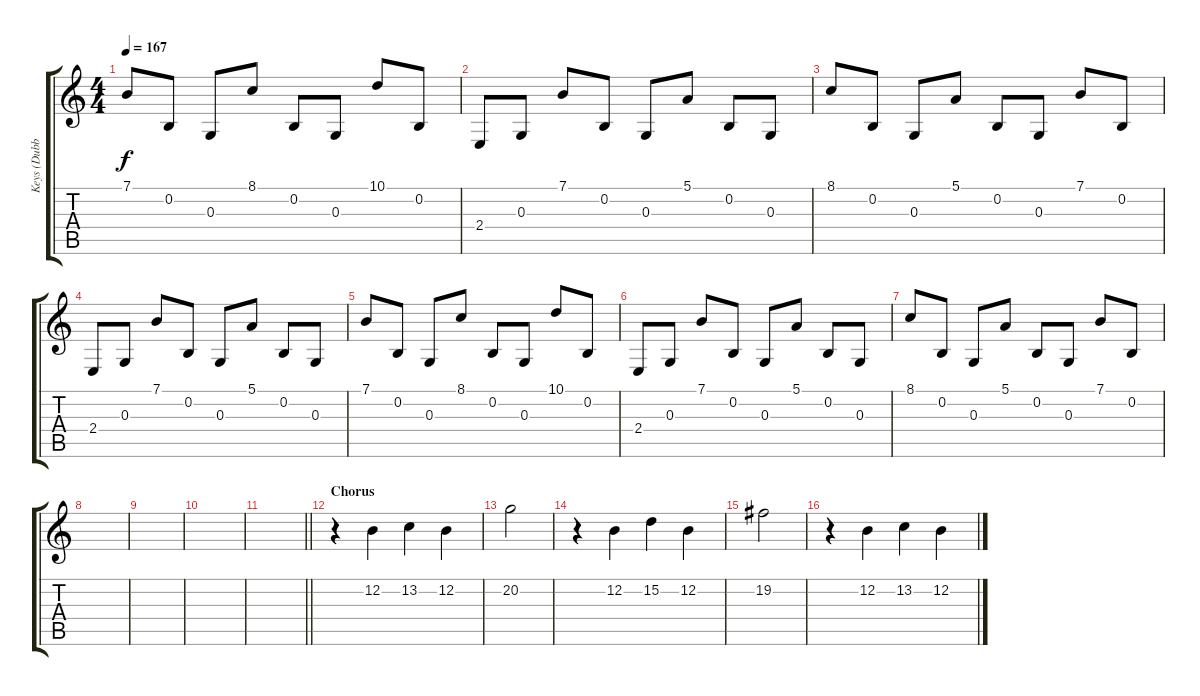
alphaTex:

\track ("Keys (Dubbed)" "Keys (Dubb") {instrument lead8bassandlead}
\staff {score tabs}
\tuning (E4 B3 G3 D3 A2 E2) {hide}
\ts (4 4)
\tempo 167
\clef g2
\ks c
7.1.8{dy f} 0.2.8 0.3.8 8.1.8 0.2.8 0.3.8 10.1.8 0.2.8 |
2.4.8 0.3.8 7.1.8 0.2.8 0.3.8 5.1.8 0.2.8 0.3.8 |
8.1.8 0.2.8 0.3.8 5.1.8 0.2.8 0.3.8 7.1.8 0.2.8 |
2.4.8 0.3.8 7.1.8 0.2.8 0.3.8 5.1.8 0.2.8 0.3.8 |
7.1.8 0.2.8 0.3.8 8.1.8 0.2.8 0.3.8 10.1.8 0.2.8 |
2.4.8 0.3.8 7.1.8 0.2.8 0.3.8 5.1.8 0.2.8 0.3.8 |
8.1.8 0.2.8 0.3.8 5.1.8 0.2.8 0.3.8 7.1.8 0.2.8 |
|
|
|
\barLineRight lightlight
|
\section ("" "Chorus")
r.4 12.2.4 13.2.4 12.2.4 |
20.2.2 |
r.4 12.2.4 15.2.4 12.2.4 |
19.2.2 |
r.4 12.2.4 13.2.4 12.2.4
